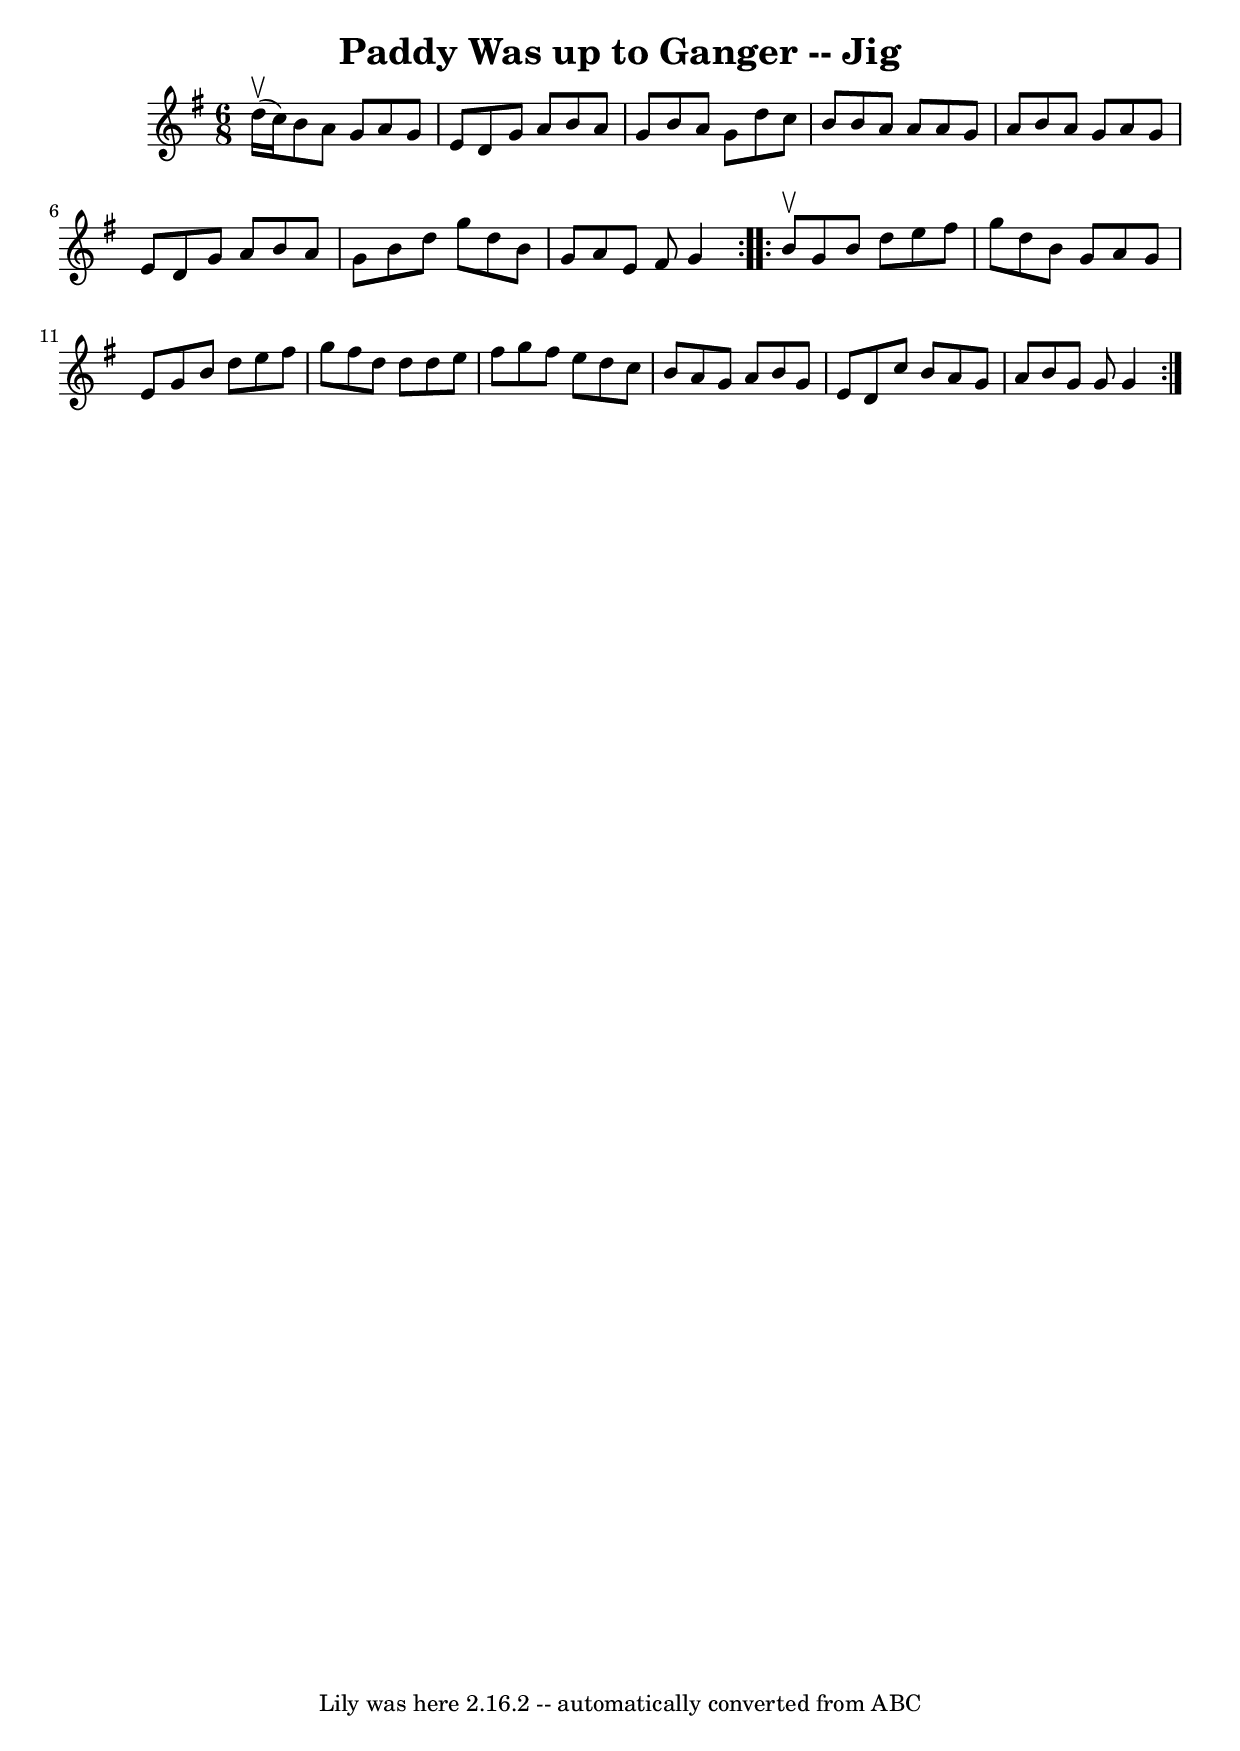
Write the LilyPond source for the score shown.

\version "2.16.2"
\include "Mammoth.ily"
\header {
  %% book = "Ryan's Mammoth Collection"
 crossRefNumber = "1"
 footnotes = "\\\\90 474"
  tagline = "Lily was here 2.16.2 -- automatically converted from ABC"
  title = "Paddy Was up to Ganger -- Jig"

}
voicedefault =  {



  \repeat volta 2 {

    \time 6/8 
    \key g \major d''16^\upbow(c''16)  |
 b'8 a'8 g'8 a'8 g'8 e'8     |
 d'8 g'8 a'8 b'8 a'8 g'8    |
 b'8 a'8 g'8 d''8 c''8 b'8    |
 b'8 a'8 a'8 a'8 g'8 a'8     |
 b'8 a'8 g'8 a'8 g'8 e'8     |
 d'8 g'8 a'8 b'8 a'8 g'8    |
 b'8 d''8 g''8 d''8 b'8 g'8     |
 a'8 e'8 fis'8 g'4  
  }  
  
  \repeat volta 2 { b'8^\upbow  |
 g'8 b'8 d''8 e''8 fis''8 g''8     |
 d''8 b'8 g'8 a'8 g'8 e'8     |
 g'8 b'8 d''8 e''8 fis''8 g''8    |
 fis''8 d''8 d''8 d''8 e''8 fis''8     |
 g''8 fis''8 e''8 d''8 c''8 b'8     |
 a'8 g'8 a'8 b'8 g'8 e'8     |
 d'8 c''8 b'8 a'8 g'8 a'8    |
 b'8 g'8    
 g'8 g'4  
  }   

}

\score{
  <<

    \context Staff="default"
    {
      \voicedefault 
      
    }

  >>
  \layout {
    
  }
  \midi {
  }

}
